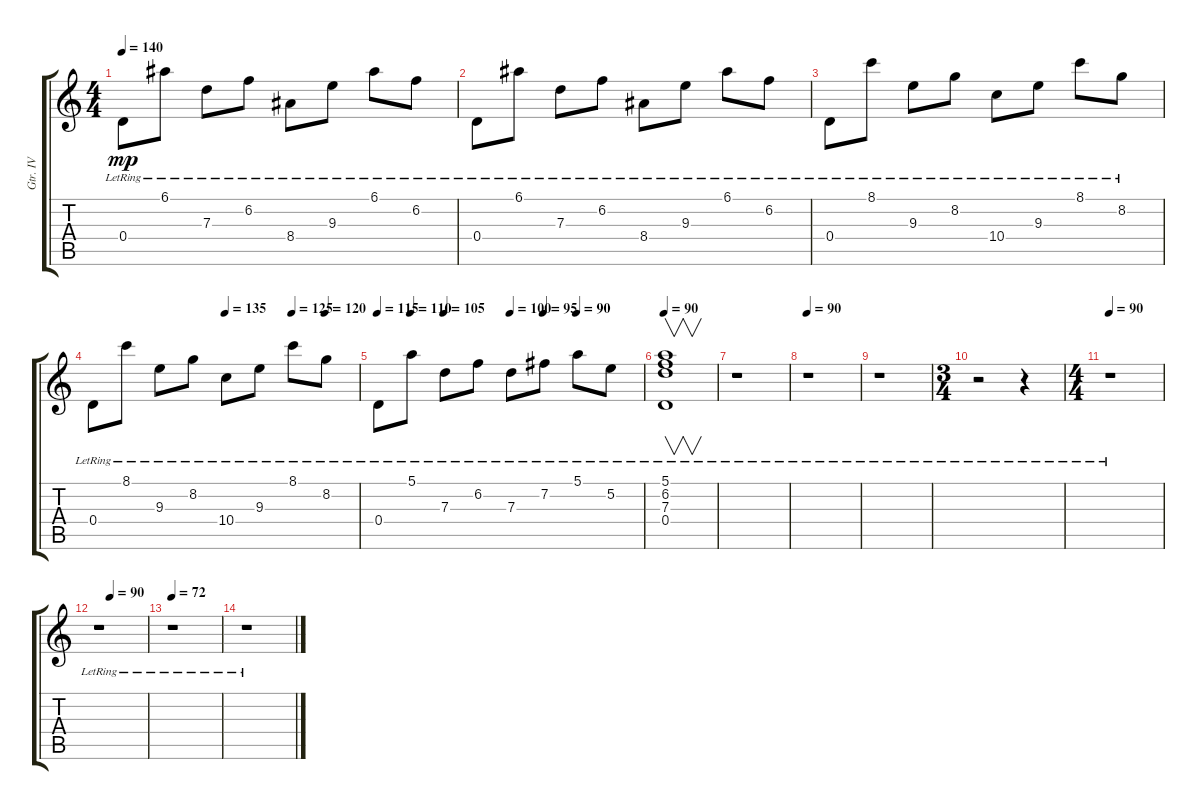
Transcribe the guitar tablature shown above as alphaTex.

\track ("Gtr. IV" "Gtr. IV") {instrument electricguitarclean}
\staff {score tabs}
\tuning (E4 B3 G3 D3 A2 E2) {hide}
\ts (4 4)
\tempo 140
\clef g2
\ks c
0.4{lr}.8{dy mp instrument electricguitarclean} 6.1{lr}.8 7.3{lr}.8 6.2{lr}.8 8.4{lr}.8 9.3{lr}.8 6.1{lr}.8 6.2{lr}.8 |
0.4{lr}.8{instrument electricguitarclean} 6.1{lr}.8 7.3{lr}.8 6.2{lr}.8 8.4{lr}.8 9.3{lr}.8 6.1{lr}.8 6.2{lr}.8 |
0.4{lr}.8{instrument electricguitarclean} 8.1{lr}.8 9.3{lr}.8 8.2{lr}.8 10.4{lr}.8 9.3{lr}.8 8.1{lr}.8 8.2{lr}.8 |
\tempo (130 0.75)
\tempo (120 0.875)
\tempo (135 0.5)
\tempo (125 0.75)
0.4{lr}.8{instrument electricguitarclean} 8.1{lr}.8 9.3{lr}.8 8.2{lr}.8 10.4{lr}.8 9.3{lr}.8 8.1{lr}.8 8.2{lr}.8 |
\tempo 115
\tempo (110 0.125)
\tempo (105 0.25)
\tempo (100 0.5)
\tempo (95 0.625)
\tempo (90 0.75)
0.4{lr}.8 5.1{lr}.8 7.3{lr}.8 6.2{lr}.8 7.3{lr}.8 7.2{lr}.8 5.1{lr}.8 5.2{lr}.8 |
\tempo 90
(5.1{lr} 6.2{lr} 7.3{lr} 0.4{lr}).1{v} |
r.1 |
\tempo 90
r.1 |
r.1 |
\ts (3 4)
r.2 r.4 |
\ts (4 4)
\tempo 90
r.1 |
\tempo (90 0.25)
r.1 |
\tempo 72
r.1 |
r.1
